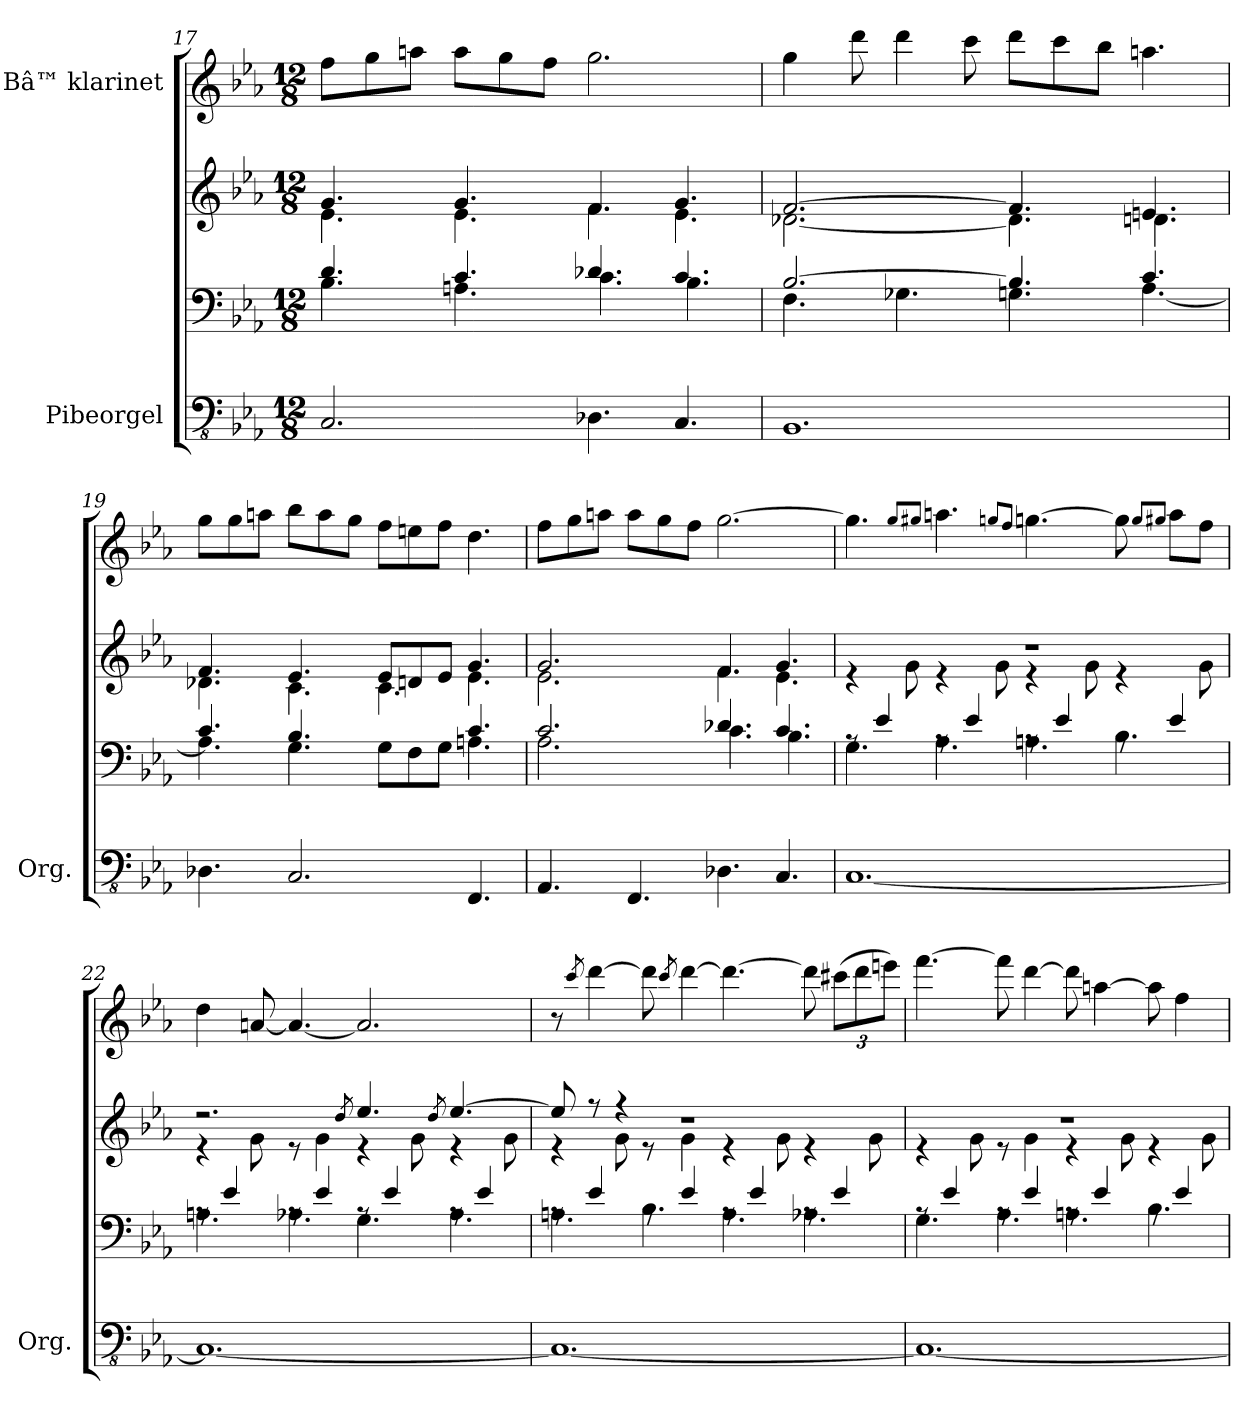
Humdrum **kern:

**kern	**kern	**kern	**kern
*part2	*part2	*part2	*part1
*staff4	*staff3	*staff2	*staff1
*I"Pibeorgel	*	*	*I"Bâ™­ klarinet
*I'Org.	*	*	*
*clefFv4	*clefF4	*clefG2	*clefG2
*	*	*	*ITrd1c2
*k[b-e-a-]	*k[b-e-a-]	*k[b-e-a-]	*k[b-e-a-d-g-]
*M12/8	*M12/8	*M12/8	*M12/8
=17	=17	=17	=17
*	*^	*^	*
2.CC/	4.d/	4.B-\	4.g/	4.e-\	8ee-\L
.	.	.	.	.	8ff\
.	.	.	.	.	8ggn\J
.	4.c/	4.An\	4.g/	4.e-\	8gg\L
.	.	.	.	.	8ff\
.	.	.	.	.	8ee-\J
4.DD-X\	4.d-X/	4.c\	4.f/	4.f\	2.ff\
4.CC/	4.c/	4.B-\	4.g/	4.e-\	.
=18	=18	=18	=18	=18	=18
1.BBB-	[2.B-/	4.F\	[2.f/	[2.d-X\	4ff\
.	.	.	.	.	8ccc\
.	.	4.G-X\	.	.	4ccc\
.	.	.	.	.	8bb-\
.	4.B-/]	4.Gn\	4.f/]	4.d-\]	8ccc\L
.	.	.	.	.	8bb-\
.	.	.	.	.	8aa-\J
.	4.c/	[4.A-\	4.en/	4.dn\	4.ggn\
!!LO:LB:g=z
=19	=19	=19	=19	=19	=19
4.DD-X\	4.c/	4.A-\]	4.f/	4.d-X\	8ff\L
.	.	.	.	.	8ff\
.	.	.	.	.	8ggn\J
2.CC/	4.B-/	4.G\	4.e-/	4.c\	8aa-\L
.	.	.	.	.	8gg\
.	.	.	.	.	8ff\J
.	8G\L	4.ryy	8e-/L	4.c\	8ee-\L
.	8F\	.	8dn/	.	8ddn\
.	8G\J	.	8e-/J	.	8ee-\J
4.FFF/	4.c/	4.An\	4.g/	4.e-\	4.cc\
=20	=20	=20	=20	=20	=20
4.AAA-/	2.c/	2.A-\	2.g/	2.e-\	8ee-\L
.	.	.	.	.	8ff\
.	.	.	.	.	8ggn\J
4.FFF/	.	.	.	.	8gg\L
.	.	.	.	.	8ff\
.	.	.	.	.	8ee-\J
4.DD-X\	4.d-X/	4.c\	4.f/	4.f\	[2.ff\
4.CC/	4.c/	4.B-\	4.g/	4.e-\	.
!!LO:PB:g=z
=21	=21	=21	=21	=21	=21
[1.CC	8rA	4.G\	1.r	4r	4.ff\]
.	4e-/	.	.	.	.
.	.	.	.	8g\	.
.	.	.	.	.	8qff/L
.	.	.	.	.	8qff#X/J
.	8rA	4.A-\	.	4r	4.ggn\
.	4e-/	.	.	.	.
.	.	.	.	8g\	.
.	.	.	.	.	8qffn/L
.	.	.	.	.	8qee-/J
.	8rA	4.An\	.	4r	[4.ff\
.	4e-/	.	.	.	.
.	.	.	.	8g\	.
.	8rA	4.B-\	.	4r	8ff\]
.	.	.	.	.	8qff/L
.	.	.	.	.	8qff#X/J
.	4e-/	.	.	.	8gg\L
.	.	.	.	8g\	8ee-\J
=22	=22	=22	=22	=22	=22
1.CC_	8rA	4.An\	2.r	4r	4cc\
.	4e-/	.	.	.	.
.	.	.	.	8g\	[8gn/
.	8rA	4.A-X\	.	8r	4.g/_
.	4e-/	.	.	4g\	.
.	.	.	8qdd/	.	.
.	8rA	4.G\	4.ee-/	4r	2.g/]
.	4e-/	.	.	.	.
.	.	.	.	8g\	.
.	.	.	8qdd/	.	.
.	8rA	4.A-\	[4.ee-/	4r	.
.	4e-/	.	.	.	.
.	.	.	.	8g\	.
!!LO:LB:g=z
=23	=23	=23	=23	=23	=23
1.CC_	8rA	4.An\	8ee-/]	4r	8r
.	.	.	.	.	8qbb-/
.	4e-/	.	8r	.	[4ccc\
.	.	.	4r	8g\	.
.	8rA	4.B-\	.	8r	8ccc\]
.	.	.	.	.	8qbb-/
.	4e-/	.	1r	4g\	[4ccc\
.	8rA	4.A\	.	4r	4.ccc\_
.	4e-/	.	.	.	.
.	.	.	.	8g\	.
.	8rA	4.A-X\	.	4r	8ccc\]
*	*	*	*	*	*Xbrackettup
.	4e-/	.	.	.	(>12bbn\L
.	.	.	.	.	12ccc\
.	.	.	.	8g\	.
.	.	.	.	.	12dddn\J)
=24	=24	=24	=24	=24	=24
1.CC_	8rA	4.G\	1.r	4r	[4.eee-\
.	4e-/	.	.	.	.
.	.	.	.	8g\	.
.	8rA	4.A-\	.	8r	8eee-\]
.	4e-/	.	.	4g\	[4ccc\
.	8rA	4.An\	.	4r	8ccc\]
.	4e-/	.	.	.	[4ggn\
.	.	.	.	8g\	.
.	8rA	4.B-\	.	4r	8gg\]
.	4e-/	.	.	.	4ee-\
.	.	.	.	8g\	.
*	*v	*v	*	*	*
*	*	*v	*v	*
=	=	=	=
*-	*-	*-	*-
